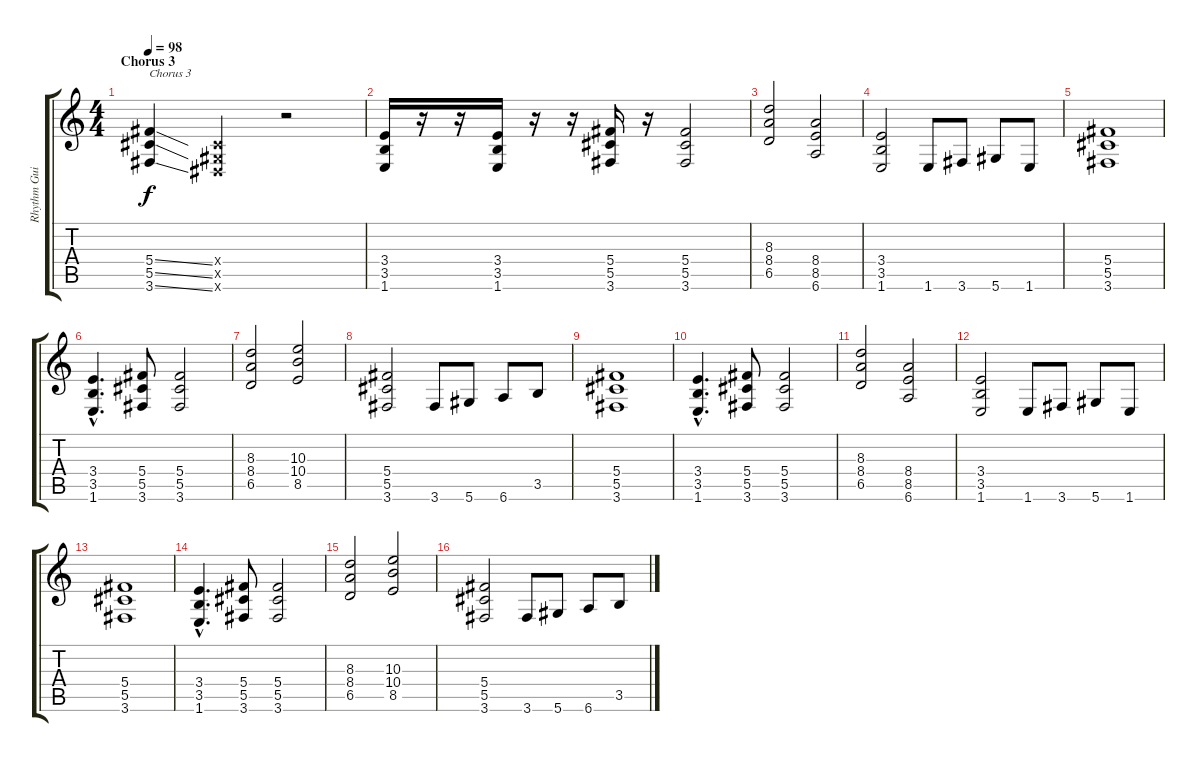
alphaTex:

\track ("Rhythm Guitar" "Rhythm Gui") {instrument overdrivenguitar}
\staff {score tabs}
\tuning (Eb4 Bb3 Gb3 Db3 Ab2 Eb2) {hide}
\ts (4 4)
\section ("" "Chorus 3")
\tempo 98
\clef g2
\ks c
(5.4{ss} 5.5{ss} 3.6{ss}).4{txt "Chorus 3" dy f} (0.4{x} 0.5{x} 0.6{x}).4 r.2 |
(3.4 3.5 1.6).16 r.16 r.16 (3.4 3.5 1.6).16 r.16 r.16 (5.4 5.5 3.6).16 r.16 (5.4 5.5 3.6).2 |
(8.3 8.4 6.5).2 (8.4 8.5 6.6).2 |
(3.4 3.5 1.6).2 1.6.8 3.6.8 5.6.8 1.6.8 |
(5.4 5.5 3.6).1 |
(3.4{hac} 3.5{hac} 1.6{hac}).4{d} (5.4 5.5 3.6).8 (5.4 5.5 3.6).2 |
(8.3 8.4 6.5).2 (10.3 10.4 8.5).2 |
(5.4 5.5 3.6).2 3.6.8 5.6.8 6.6.8 3.5.8 |
(5.4 5.5 3.6).1 |
(3.4{hac} 3.5{hac} 1.6{hac}).4{d} (5.4 5.5 3.6).8 (5.4 5.5 3.6).2 |
(8.3 8.4 6.5).2 (8.4 8.5 6.6).2 |
(3.4 3.5 1.6).2 1.6.8 3.6.8 5.6.8 1.6.8 |
(5.4 5.5 3.6).1 |
(3.4{hac} 3.5{hac} 1.6{hac}).4{d} (5.4 5.5 3.6).8 (5.4 5.5 3.6).2 |
(8.3 8.4 6.5).2 (10.3 10.4 8.5).2 |
(5.4 5.5 3.6).2 3.6.8 5.6.8 6.6.8 3.5.8
